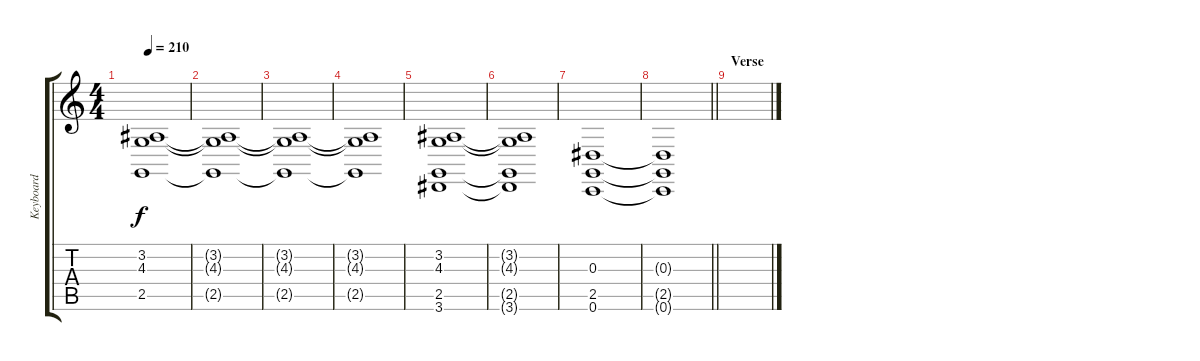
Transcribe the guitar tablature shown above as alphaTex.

\track ("Keyboard" "Keyboard") {instrument synthstrings1}
\staff {score tabs}
\tuning (C4 G3 Eb3 Bb2 F2 C2) {hide}
\ts (4 4)
\tempo 210
\clef g2
\ks c
(3.2 4.3 2.5).1{dy f} |
(3.2{t} 4.3{t} 2.5{t}).1 |
(3.2{t} 4.3{t} 2.5{t}).1 |
(3.2{t} 4.3{t} 2.5{t}).1 |
(3.2 4.3 2.5 3.6).1 |
(3.2{t} 4.3{t} 2.5{t} 3.6{t}).1 |
(0.3 2.5 0.6).1 |
\barLineRight lightlight
(0.3{t} 2.5{t} 0.6{t}).1 |
\section ("" "Verse")
